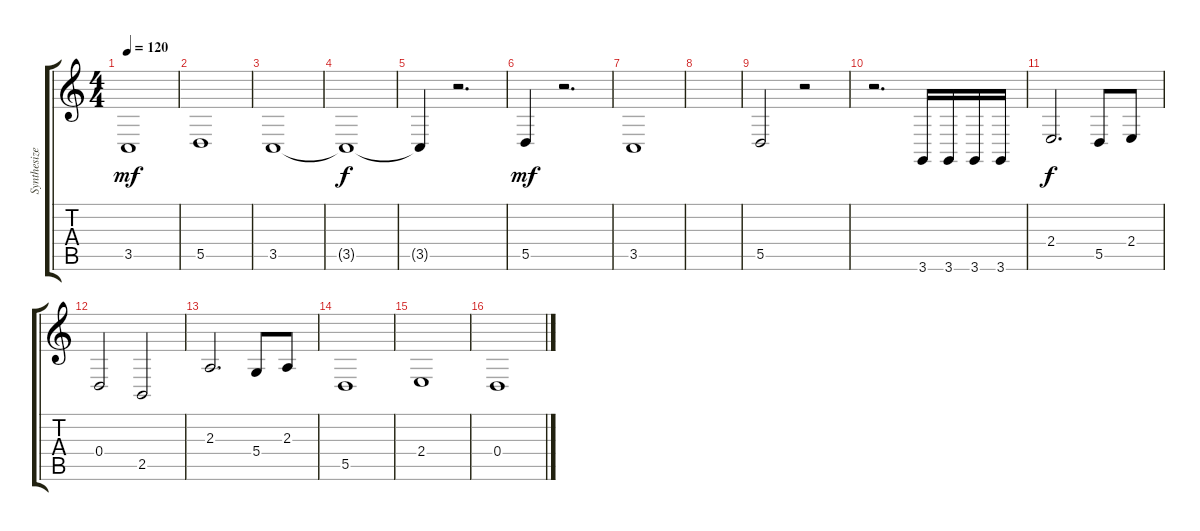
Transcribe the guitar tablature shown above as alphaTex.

\track ("Synthesizer" "Synthesize") {instrument lead2sawtooth}
\staff {score tabs}
\tuning (E4 B3 G3 D3 A2 E2) {hide}
\ts (4 4)
\tempo 120
\clef g2
\ks c
3.5.1{dy mf} |
5.5.1 |
3.5.1 |
3.5{t}.1{dy f} |
3.5{t}.4 r.2{d} |
5.5.4{dy mf} r.2{d} |
3.5.1 |
|
5.5.2 r.2 |
r.2{d} 3.6.16 3.6.16 3.6.16 3.6.16 |
2.4.2{d dy f} 5.5.8 2.4.8 |
0.4.2 2.5.2 |
2.3.2{d} 5.4.8 2.3.8 |
5.5.1 |
2.4.1 |
0.4.1
